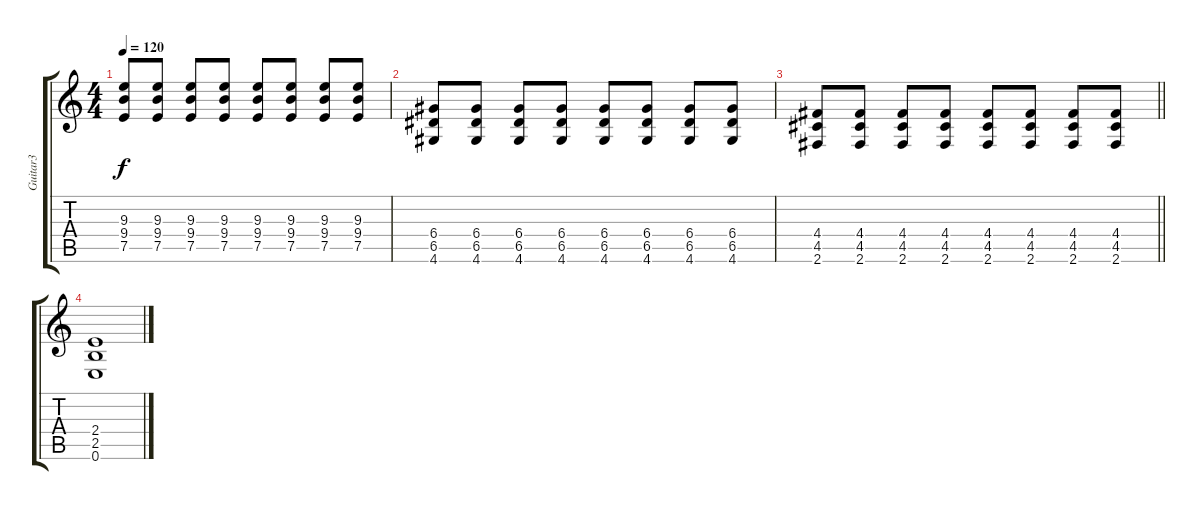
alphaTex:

\track ("Guitar3" "Guitar3") {instrument distortionguitar}
\staff {score tabs}
\tuning (E4 B3 G3 D3 A2 E2) {hide}
\ts (4 4)
\tempo 120
\clef g2
\ks c
(9.3 9.4 7.5).8{dy f} (9.3 9.4 7.5).8 (9.3 9.4 7.5).8 (9.3 9.4 7.5).8 (9.3 9.4 7.5).8 (9.3 9.4 7.5).8 (9.3 9.4 7.5).8 (9.3 9.4 7.5).8 |
(6.4 6.5 4.6).8 (6.4 6.5 4.6).8 (6.4 6.5 4.6).8 (6.4 6.5 4.6).8 (6.4 6.5 4.6).8 (6.4 6.5 4.6).8 (6.4 6.5 4.6).8 (6.4 6.5 4.6).8 |
\barLineRight lightlight
(4.4 4.5 2.6).8 (4.4 4.5 2.6).8 (4.4 4.5 2.6).8 (4.4 4.5 2.6).8 (4.4 4.5 2.6).8 (4.4 4.5 2.6).8 (4.4 4.5 2.6).8 (4.4 4.5 2.6).8 |
(2.4 2.5 0.6).1
